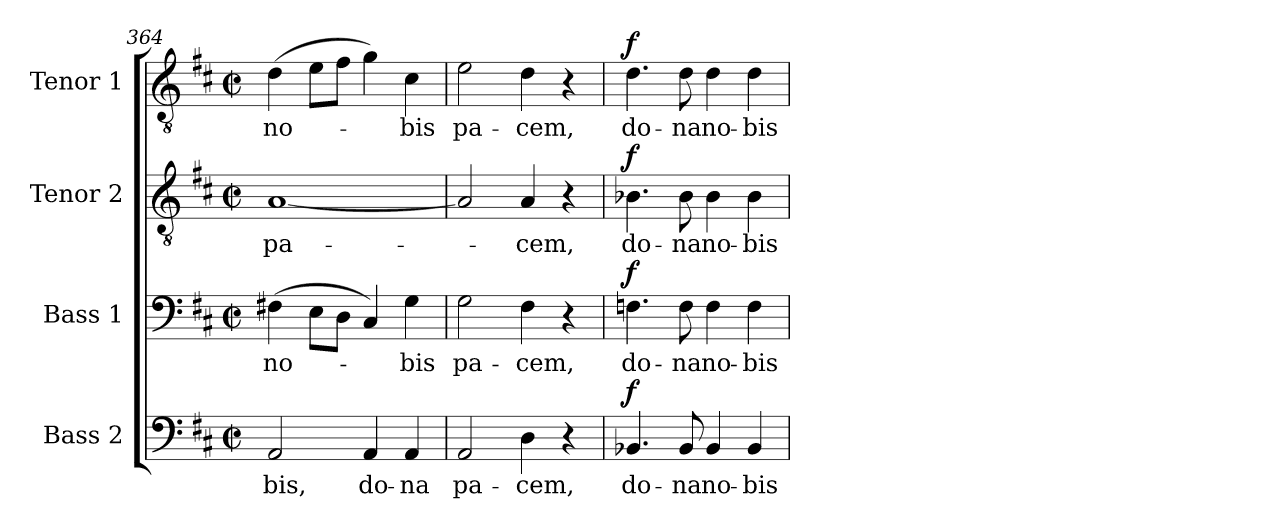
**kern	**text	**dynam	**kern	**text	**dynam	**kern	**text	**dynam	**kern	**text	**dynam
*part4	*part4	*part4	*part3	*part3	*part3	*part2	*part2	*part2	*part1	*part1	*part1
*staff4	*staff4	*staff4	*staff3	*staff3	*staff3	*staff2	*staff2	*staff2	*staff1	*staff1	*staff1
*I"Bass 2	*	*	*I"Bass 1	*	*	*I"Tenor 2	*	*	*I"Tenor 1	*	*
*I'B. 2	*	*	*I'B. 1	*	*	*I'T. 2	*	*	*I'T. 1	*	*
*clefF4	*	*	*clefF4	*	*	*clefGv2	*	*	*clefGv2	*	*
*k[f#c#]	*	*	*k[f#c#]	*	*	*k[f#c#]	*	*	*k[f#c#]	*	*
*D:	*	*	*D:	*	*	*D:	*	*	*D:	*	*
*M2/2	*	*	*M2/2	*	*	*M2/2	*	*	*M2/2	*	*
*met(c|)	*	*	*met(c|)	*	*	*met(c|)	*	*	*met(c|)	*	*
=364	=364	=364	=364	=364	=364	=364	=364	=364	=364	=364	=364
!	!LO:LY:b	!	!	!LO:LY:b	!	!	!LO:LY:b	!	!	!LO:LY:b	!
2AA/	-bis,	.	(>4F#X\	no-	.	[1A	pa-	.	(>4d\	no-	.
.	.	.	8E\L	.	.	.	.	.	8e\L	.	.
.	.	.	8D\J	.	.	.	.	.	8f#\J	.	.
!	!LO:LY:b	!	!	!	!	!	!	!	!	!	!
4AA/	do-	.	4C#/)	.	.	.	.	.	4g\)	.	.
!	!LO:LY:b	!	!	!LO:LY:b	!	!	!	!	!	!LO:LY:b	!
4AA/	-na	.	4G\	-bis	.	.	.	.	4c#\	-bis	.
!!LO:PB:g=z
=365	=365	=365	=365	=365	=365	=365	=365	=365	=365	=365	=365
!	!LO:LY:b	!	!	!LO:LY:b	!	!	!	!	!	!LO:LY:b	!
2AA/	pa-	.	2G\	pa-	.	2A/]	.	.	2e\	pa-	.
!	!LO:LY:b	!	!	!LO:LY:b	!	!	!LO:LY:b	!	!	!LO:LY:b	!
4D\	-cem,	.	4F#\	-cem,	.	4A/	-cem,	.	4d\	-cem,	.
4r	.	.	4r	.	.	4r	.	.	4r	.	.
=366	=366	=366	=366	=366	=366	=366	=366	=366	=366	=366	=366
!	!LO:LY:b	!LO:DY:a	!	!LO:LY:b	!LO:DY:a	!	!LO:LY:b	!LO:DY:a	!	!LO:LY:b	!LO:DY:a
4.BB-X/	do-	f	4.Fn\	do-	f	4.B-X\	do-	f	4.d\	do-	f
!	!LO:LY:b	!	!	!LO:LY:b	!	!	!LO:LY:b	!	!	!LO:LY:b	!
8BB-/	-na	.	8F\	-na	.	8B-\	-na	.	8d\	-na	.
!	!LO:LY:b	!	!	!LO:LY:b	!	!	!LO:LY:b	!	!	!LO:LY:b	!
4BB-/	no-	.	4F\	no-	.	4B-\	no-	.	4d\	no-	.
!	!LO:LY:b	!	!	!LO:LY:b	!	!	!LO:LY:b	!	!	!LO:LY:b	!
4BB-/	-bis	.	4F\	-bis	.	4B-\	-bis	.	4d\	-bis	.
=	=	=	=	=	=	=	=	=	=	=	=
*-	*-	*-	*-	*-	*-	*-	*-	*-	*-	*-	*-
